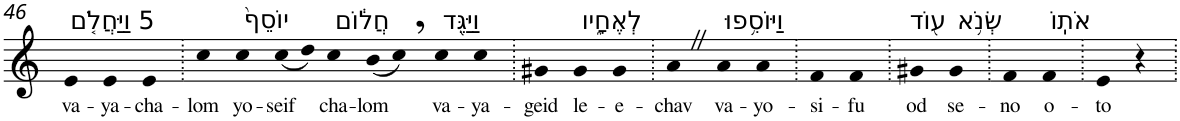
**kern	**text
*part1	*part1
*staff1	*staff1
*I"Piano	*
*I'Pno	*
!!LO:PB:g=z
*clefG2	*
*k[]	*
=46	=46
!LO:TX:a:t=5 וַיַּחֲלֹ֤ם	!
!	!LO:LY:b
4e	va-
!	!LO:LY:b
4e	-ya-
!	!LO:LY:b
4e	-cha-
=47.	=47.
!	!LO:LY:b
4cc	-lom
!LO:TX:a:t=יוֹסֵף֙	!
!	!LO:LY:b
4cc	yo-
!	!LO:LY:b
(<8cc	-seif
8dd)	.
!LO:TX:a:t=חֲל֔וֹם	!
!	!LO:LY:b
4cc	cha-
!	!LO:LY:b
(<8b	-lom
8cc,)	.
!LO:TX:a:t=וַיַּגֵּ֖ד	!
!	!LO:LY:b
4cc	va-
!	!LO:LY:b
4cc	-ya-
=48.	=48.
!	!LO:LY:b
4g#X	-geid
!LO:TX:a:t=לְאֶחָ֑יו	!
!	!LO:LY:b
4g#	le-
!	!LO:LY:b
4g#	-e-
=49.	=49.
!	!LO:LY:b
4aZ	-chav
!LO:TX:a:t=וַיּוֹסִ֥פוּ	!
!	!LO:LY:b
4a	va-
!	!LO:LY:b
4a	-yo-
=50.	=50.
!	!LO:LY:b
4f	-si-
!	!LO:LY:b
4f	-fu
=51.	=51.
!LO:TX:a:t=ע֖וֹד	!
!	!LO:LY:b
4g#X	od
!LO:TX:a:t=שְׂנֹ֥א	!
!	!LO:LY:b
4g#	se-
=52.	=52.
!	!LO:LY:b
4f	-no
!LO:TX:a:t=אֹתֽוֹ	!
!	!LO:LY:b
4f	o-
=53.	=53.
!	!LO:LY:b
4e	-to
4r	.
=.	=.
*-	*-
